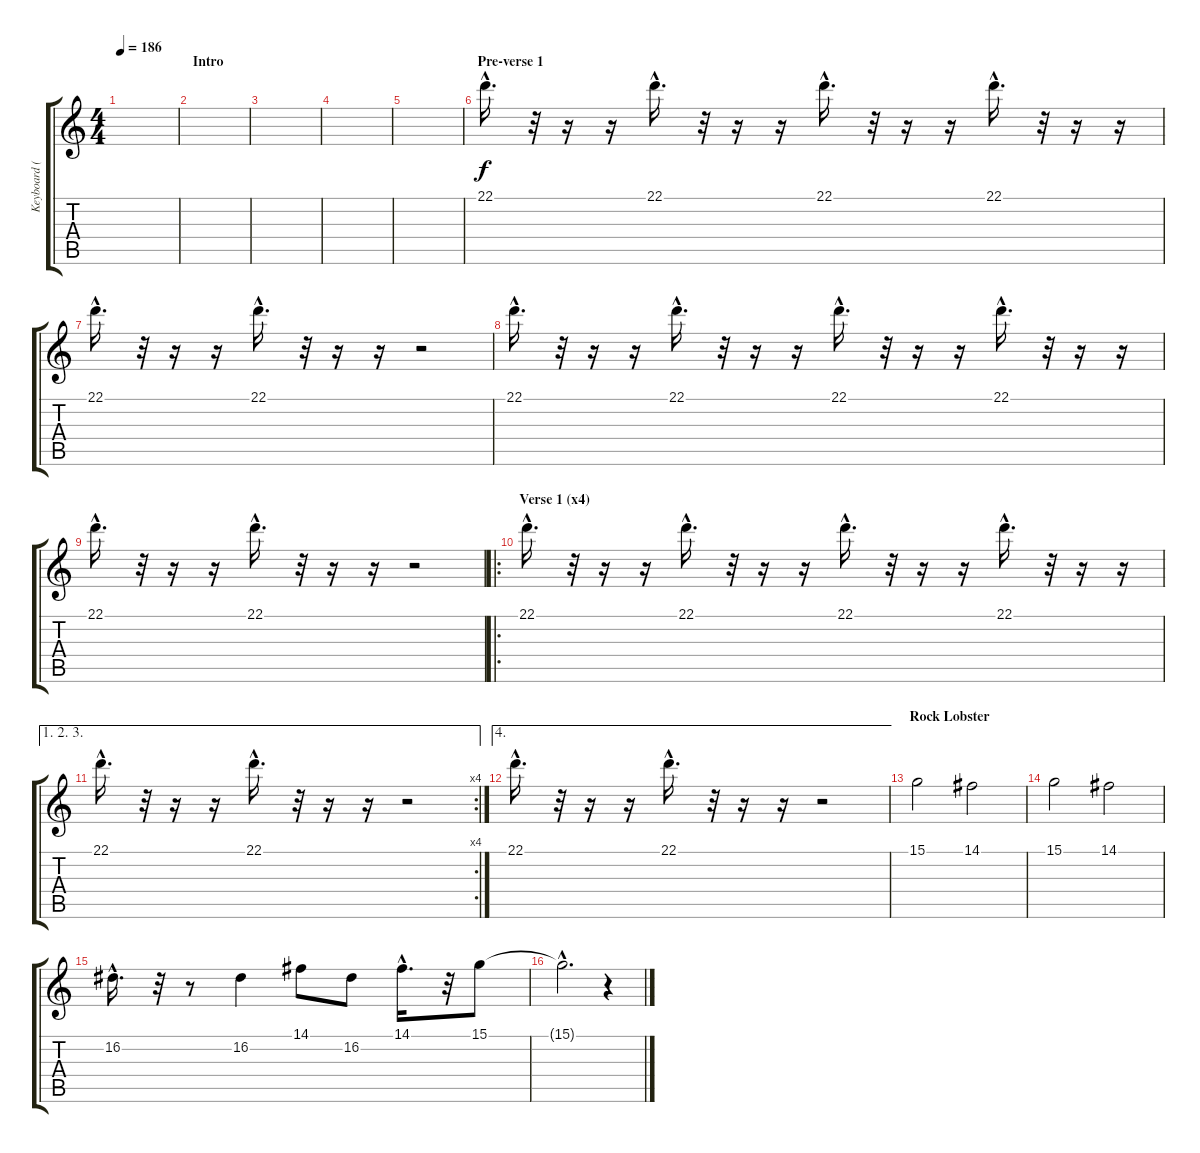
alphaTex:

\track ("Keyboard (hammond)" "Keyboard (") {instrument drawbarorgan}
\staff {score tabs}
\tuning (E4 B3 G3 D3 A2 E2) {hide}
\ts (4 4)
\tempo 186
\clef g2
\ks c
|
\section ("" "Intro")
|
|
|
|
\section ("" "Pre-verse 1")
22.1{hac}.16{d} r.32 r.16 r.16 22.1{hac}.16{d} r.32 r.16 r.16 22.1{hac}.16{d} r.32 r.16 r.16 22.1{hac}.16{d} r.32 r.16 r.16 |
22.1{hac}.16{d} r.32 r.16 r.16 22.1{hac}.16{d} r.32 r.16 r.16 r.2 |
22.1{hac}.16{d} r.32 r.16 r.16 22.1{hac}.16{d} r.32 r.16 r.16 22.1{hac}.16{d} r.32 r.16 r.16 22.1{hac}.16{d} r.32 r.16 r.16 |
22.1{hac}.16{d} r.32 r.16 r.16 22.1{hac}.16{d} r.32 r.16 r.16 r.2 |
\ro
\section ("" "Verse 1 (x4)")
22.1{hac}.16{d} r.32 r.16 r.16 22.1{hac}.16{d} r.32 r.16 r.16 22.1{hac}.16{d} r.32 r.16 r.16 22.1{hac}.16{d} r.32 r.16 r.16 |
\ae (1 2 3)
\rc 4
22.1{hac}.16{d} r.32 r.16 r.16 22.1{hac}.16{d} r.32 r.16 r.16 r.2 |
\ae 4
22.1{hac}.16{d} r.32 r.16 r.16 22.1{hac}.16{d} r.32 r.16 r.16 r.2 |
\section ("" "Rock Lobster")
15.1.2 14.1.2 |
15.1.2 14.1.2 |
16.2{hac}.16{d} r.32 r.8 16.2.4 14.1.8 16.2.8 14.1{hac}.16{d} r.32 15.1.8 |
15.1{hac t}.2{d} r.4
